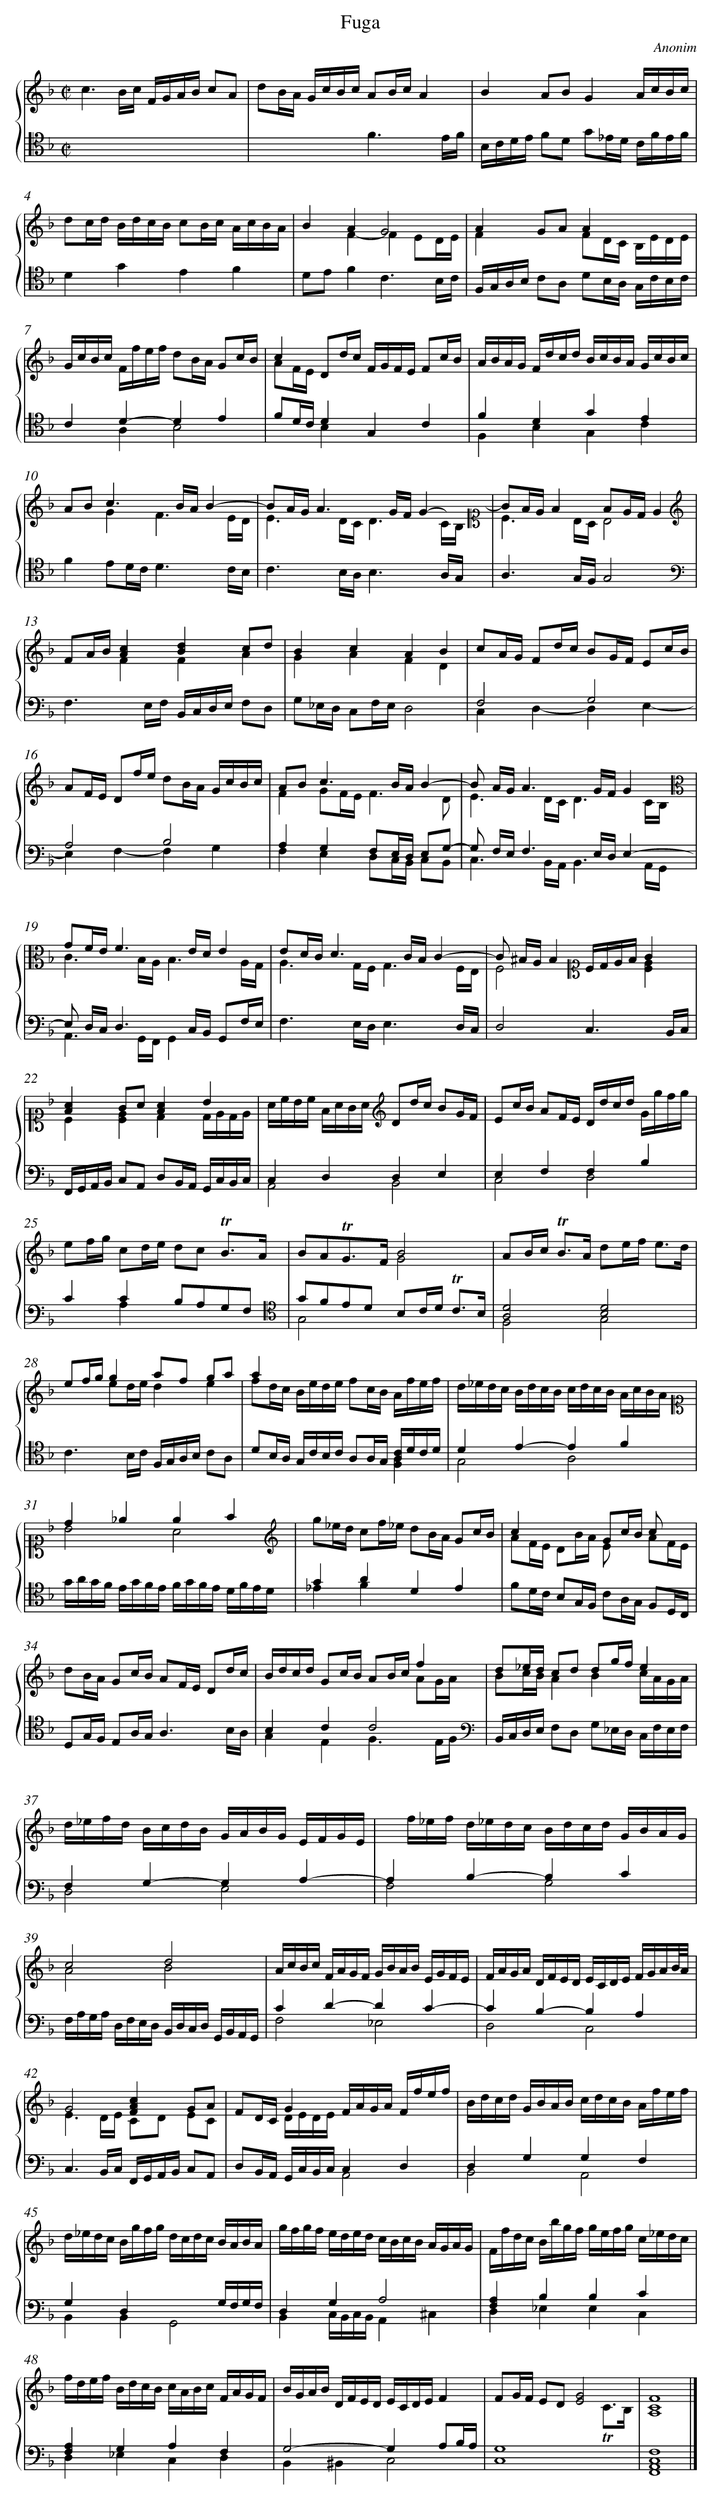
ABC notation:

X:1
T: Fuga
C: Anonim
L: 1/16
M: C|
%%staves {1 2}
V: 1 clef=treble
V: 2 clef=tenor
K: F
[V:1] c6Bc FGAB c2A2 |
[V:2] x16 |
[V:1] d2BA GcBc A2BcA4 |
[V:2] x8F6EF |
[V:1] B4A2B2G4AcBc |
[V:2] B,CDE F2D2 G2_ED CFEF |
[V:1] d2cd BdcB c2Bc AcBA |
[V:2] D4G4E4F4 |
[V:1] B4A4G8 & x4F4-F4E2DE |
[V:2] D2E2F4C6B,C |
[V:1] A4G2A2A4x4 & F4x4F2DC B,EDE |
[V:2] F,G,A,B, C2A,2 D2B,A, G,CB,C |
[V:1] GcBc Ffef d2BA G2cB |
[V:2] C4D4-D4E4 & x4A,4B,8 |
[V:1] c4D2dc FGFE F2cB & A2FEx12 |
[V:2] F2DCD4G,4C4 & x4B,4x8 |
[V:1] ABAG Fdcd BcBA GcBc |
[V:2] F4D4G4E4 & F,4B,4G,4C4 |
[V:1] A2B4<c4BAB4- & x4G4F6ED |
[V:2] F4E2DCD6CB, |
[V:1] B2AGA6GFG4- & E6DCD6CB, |
[V:2] C6B,A,B,6A,G, |
[V:1] [K:clef=C1]G2FEF4F2EDE4 & C6B,A,B,8 |
[V:2] A,6G,F,G,8 |
[V:1] [K:clef=treble]F2AB[A4c4][B4d4]c2d2 & x4F4F4A4 |
[V:2] [K:clef=bass]F,6E,F, B,,C,D,E, F,2D,2 |
[V:1] B4c4A4B4 & G4A4F4D4 |
[V:2] G,2_E,D, C,2F,E,D,8 |
[V:1] c2AG F2dc B2GF E2cB |
[V:2] F,8G,8 & C,4D,4-D,4E,4- |
[V:1] A2FE D2fe d2BA GcBc |
[V:2] A,8B,8 & E,4F,4-F,4G,4 |
[V:1] A2B4<c4BAB4- & F4G2FEF6D2 |
[V:2] A,4G,4F,2E,D, E,2G,2- & F,4E,4D,2C,B,, C,2B,,2 |
[V:1] B2 AGA6GFG4 & E6DCD6CB, |
[V:2] G,2 F,E,F,6E,D,E,4- & C,6B,,A,,B,,6A,,G,, |
[V:1] [K:clef=alto]G2FEF6EDE4 & C6B,A,B,6A,G, |
[V:2] E,2 D,C,D,6C,B,, G,,2F,E, & A,,6G,,F,,G,,4x4 |
[V:1] E2DCD6CB,C4- & A,6G,F,G,6F,E, |
[V:2] F,6E,D,E,6D,C, |
[V:1] C2 ^B,A,B,4[K:clef=C1]CDEFG4 & F,8x4[C4E4] |
[V:2] D,8C,6B,,C, |
[V:1] [F4A4]G2A2[F4A4]B4 & C4[C4E4]D4DEDE |
[V:2] F,,G,,A,,B,, C,2A,,2 D,2B,,A,, G,,C,B,,C, |
[V:1] AcBc FAGA[K:clef=treble] D2dc B2GF |
[V:2] C,4D,4D,4E,4 & A,,8B,,8 |
[V:1] E2cB A2FE Ddcd Ggfg |
[V:2] E,4F,4F,4B,4 & C,8D,8 |
[V:1] e2fg c2de d2c2 !trill!B3A |
[V:2] C4C4B,2A,2G,2F,2 & x4A,4x8 |
[V:1]  [K:F] B2A2!trill!G2>F2B8 & x8G8 |
[V:2]  [K:F] [K:clef=tenor]G2F2E2D2 B,2CD2< !trill!C2B, & G,8x8 |
[V:1] A2Bc2< !trill!B2A d2ef2< e2d |
[V:2] [A,8D8][B,8D8] & F,8G,8 |
[V:1] e2fgg4a2f2 g2a2 & x4e2ded4e4 |
[V:2] C6B,C F,G,A,B, C2A,2 |
[V:1] a4x4x8 & f2dc Bede f2cB Afef |
[V:2] D2B,A, G,CB,C A,2A,G, [CA,]DCD & x8x4[F,4A,4] |
[V:1] d_edc BdcB cdcB AcBA |
[V:2] D4E4-E4F4 & G,8A,8 |
[V:1] [K:clef=C1]d4_e4e4f4[K:clef=treble] & B8A8 |
[V:2] GAGF EGFE FGFE DFED |
[V:1] g2_ed c2f_e d2BA G2cB |
[V:2] G4A4D4E4 & _E4F4x8 |
[V:1] c4x4G2cB c2 x2 & A2FE D2BA E2 x2 A2FE |
[V:2] F2DC B,2G,F, C2A,G, F,2D,C, |
[V:1] d2BA G2cB A2FE D2dc |
[V:2] D,2G,F, E,2A,G,A,6B,A, |
[V:1] Bdcd G2cB A2Bcf4 & x8x4A2GA |
[V:2] B,4C4C8 & G,4E,4F,6E,F, |
[V:1]  [K:F] d2_ed c2d2 d2gfe4 & B2cBA4B4cAGA |
[V:2]  [K:F] [K:clef=bass]B,,C,D,E, F,2D,2 G,2_E,D, C,F,E,F, |
[V:1] d_efd BcdB GABG EFGE |
[V:2] F,4G,4-G,4A,4- & D,8E,8 |
[V:1] x f_ef d_edc Bdcd GBAG |
[V:2] A,4B,4-B,4C4 & F,8G,8 |
[V:1] c8d8 & A8B8 |
[V:2] F,A,G,A, D,F,E,D, B,,D,C,D, G,,B,,A,,G,, |
[V:1] AcBc FAGF GBAB EGFE |
[V:2] C4D4-D4C4- & F,8_E,8 |
[V:1] FAGA DFED ECDE FGAB/A/ |
[V:2] C4B,4-B,4A,4 & D,8C,8 |
[V:1] G8[F4A4c4]G2A2 & E6DE C2D2 E2C2 |
[V:2] C,6B,,C, F,,G,,A,,B,, C,2A,,2 |
[V:1] F2DCG4FAGA Ffef & x4DEDEx8 |
[V:2] D,2B,,A,, G,,C,B,,C,C,4D,4 & x8A,,8 |
[V:1] Bdcd GBAB cdcB Afef |
[V:2] D,4G,4G,4F,4 & B,,8A,,8 |
[V:1] d_edc Bgfg dcdc BABA |
[V:2] G,4D,4x4G,F,G,F, & B,,4B,,4G,,8 |
[V:1] gfgf eded cBcB AGAG |
[V:2] D,4G,4A,8 & B,,4C,B,,C,B,,A,,4^C,4 |
[V:1] Ffdc Bbgf gefg c_edc |
[V:2] [F,4A,4]B,4B,4C4 & D,4_E,4E,4C,4 |
[V:1] fdef BdcB cABc FAGF |
[V:2] [F,4A,4]G,4A,4F,4 & D,4_E,4C,4D,4 |
[V:1] BGAB DFED ECDEF4 |
[V:2] G,8-G,4A,2B,A, & B,,4^B,,4C,8 |
[V:1] F2GF E2D2[E8G8] & x8x4!trill!C3B, |
[V:2] [C,16G,16] |
[V:1] [A,16C16F16] |]
[V:2] [F,,16A,,16C,16F,16] |]
